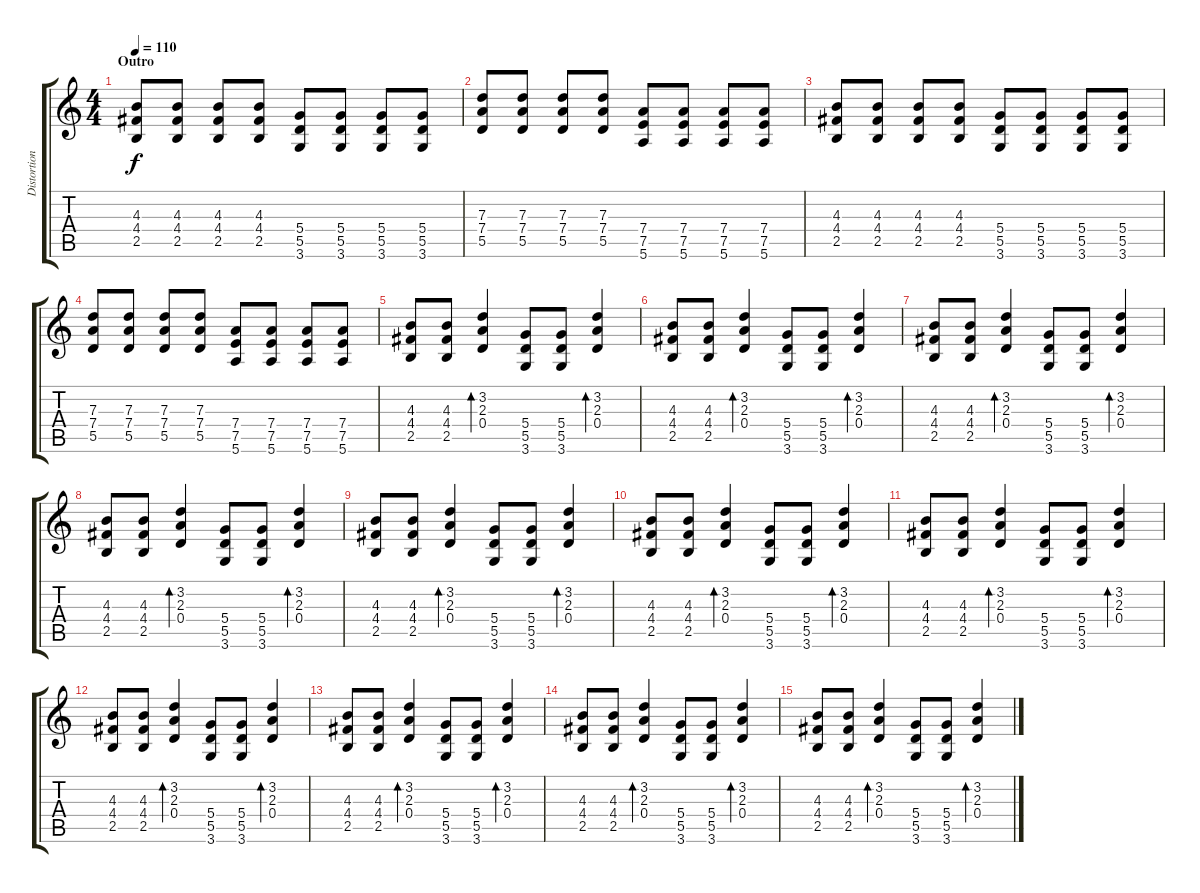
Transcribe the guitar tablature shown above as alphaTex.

\track ("Distortion Guitar" "Distortion") {instrument distortionguitar}
\staff {score tabs}
\tuning (E4 B3 G3 D3 A2 E2) {hide}
\ts (4 4)
\section ("" "Outro")
\tempo 110
\clef g2
\ks c
(4.3 4.4 2.5).8{dy f} (4.3 4.4 2.5).8 (4.3 4.4 2.5).8 (4.3 4.4 2.5).8 (5.4 5.5 3.6).8 (5.4 5.5 3.6).8 (5.4 5.5 3.6).8 (5.4 5.5 3.6).8 |
(7.3 7.4 5.5).8 (7.3 7.4 5.5).8 (7.3 7.4 5.5).8 (7.3 7.4 5.5).8 (7.4 7.5 5.6).8 (7.4 7.5 5.6).8 (7.4 7.5 5.6).8 (7.4 7.5 5.6).8 |
(4.3 4.4 2.5).8 (4.3 4.4 2.5).8 (4.3 4.4 2.5).8 (4.3 4.4 2.5).8 (5.4 5.5 3.6).8 (5.4 5.5 3.6).8 (5.4 5.5 3.6).8 (5.4 5.5 3.6).8 |
(7.3 7.4 5.5).8 (7.3 7.4 5.5).8 (7.3 7.4 5.5).8 (7.3 7.4 5.5).8 (7.4 7.5 5.6).8 (7.4 7.5 5.6).8 (7.4 7.5 5.6).8 (7.4 7.5 5.6).8 |
(4.3 4.4 2.5).8 (4.3 4.4 2.5).8 (3.2 2.3 0.4).4{bd 60} (5.4 5.5 3.6).8 (5.4 5.5 3.6).8 (3.2 2.3 0.4).4{bd 60} |
(4.3 4.4 2.5).8 (4.3 4.4 2.5).8 (3.2 2.3 0.4).4{bd 60} (5.4 5.5 3.6).8 (5.4 5.5 3.6).8 (3.2 2.3 0.4).4{bd 60} |
(4.3 4.4 2.5).8 (4.3 4.4 2.5).8 (3.2 2.3 0.4).4{bd 60} (5.4 5.5 3.6).8 (5.4 5.5 3.6).8 (3.2 2.3 0.4).4{bd 60} |
(4.3 4.4 2.5).8 (4.3 4.4 2.5).8 (3.2 2.3 0.4).4{bd 60} (5.4 5.5 3.6).8 (5.4 5.5 3.6).8 (3.2 2.3 0.4).4{bd 60} |
(4.3 4.4 2.5).8 (4.3 4.4 2.5).8 (3.2 2.3 0.4).4{bd 60} (5.4 5.5 3.6).8 (5.4 5.5 3.6).8 (3.2 2.3 0.4).4{bd 60} |
(4.3 4.4 2.5).8 (4.3 4.4 2.5).8 (3.2 2.3 0.4).4{bd 60} (5.4 5.5 3.6).8 (5.4 5.5 3.6).8 (3.2 2.3 0.4).4{bd 60} |
(4.3 4.4 2.5).8 (4.3 4.4 2.5).8 (3.2 2.3 0.4).4{bd 60} (5.4 5.5 3.6).8 (5.4 5.5 3.6).8 (3.2 2.3 0.4).4{bd 60} |
(4.3 4.4 2.5).8{volume 0} (4.3 4.4 2.5).8 (3.2 2.3 0.4).4{bd 60} (5.4 5.5 3.6).8 (5.4 5.5 3.6).8 (3.2 2.3 0.4).4{bd 60} |
(4.3 4.4 2.5).8 (4.3 4.4 2.5).8 (3.2 2.3 0.4).4{bd 60} (5.4 5.5 3.6).8 (5.4 5.5 3.6).8 (3.2 2.3 0.4).4{bd 60} |
(4.3 4.4 2.5).8 (4.3 4.4 2.5).8 (3.2 2.3 0.4).4{bd 60} (5.4 5.5 3.6).8 (5.4 5.5 3.6).8 (3.2 2.3 0.4).4{bd 60} |
(4.3 4.4 2.5).8 (4.3 4.4 2.5).8 (3.2 2.3 0.4).4{bd 60} (5.4 5.5 3.6).8 (5.4 5.5 3.6).8 (3.2 2.3 0.4).4{bd 60}
